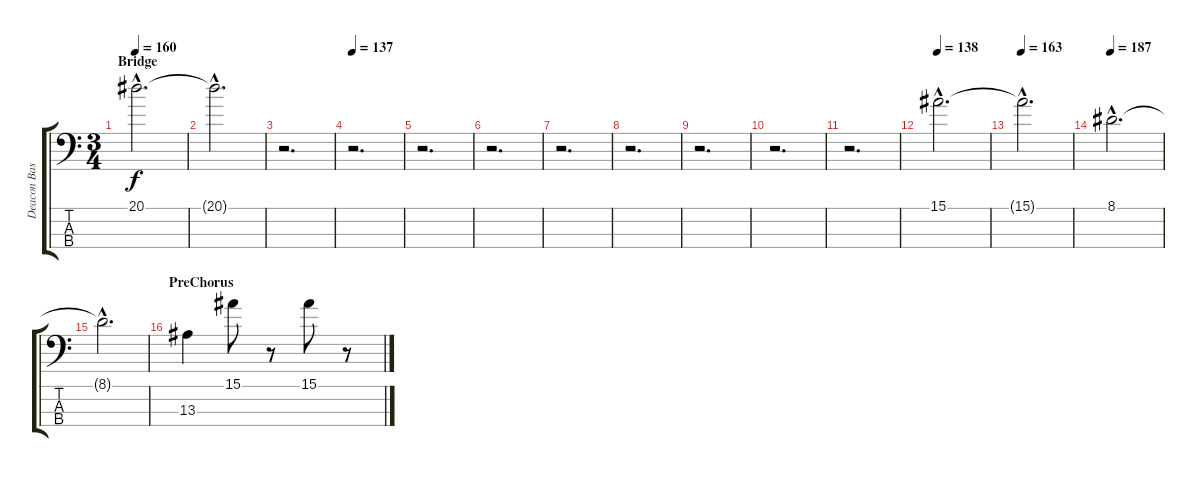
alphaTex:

\track ("Deacon Bass 2" "Deacon Bas") {instrument electricbassfinger}
\staff {score tabs}
\tuning (G2 D2 A1 E1) {hide}
\ts (3 4)
\section ("" "Bridge")
\tempo 160
\clef f4
\ks c
20.1{hac}.2{d dy f} |
20.1{hac t}.2{d} |
r.2{d} |
\tempo 137
r.2{d} |
r.2{d} |
r.2{d} |
r.2{d} |
r.2{d} |
r.2{d} |
r.2{d} |
r.2{d} |
\tempo 138
15.1{hac}.2{d} |
\tempo 163
15.1{hac t}.2{d} |
\tempo 187
8.1{hac}.2{d} |
8.1{hac t}.2{d} |
\section ("" "PreChorus")
13.3.4 15.1.8 r.8 15.1.8 r.8
